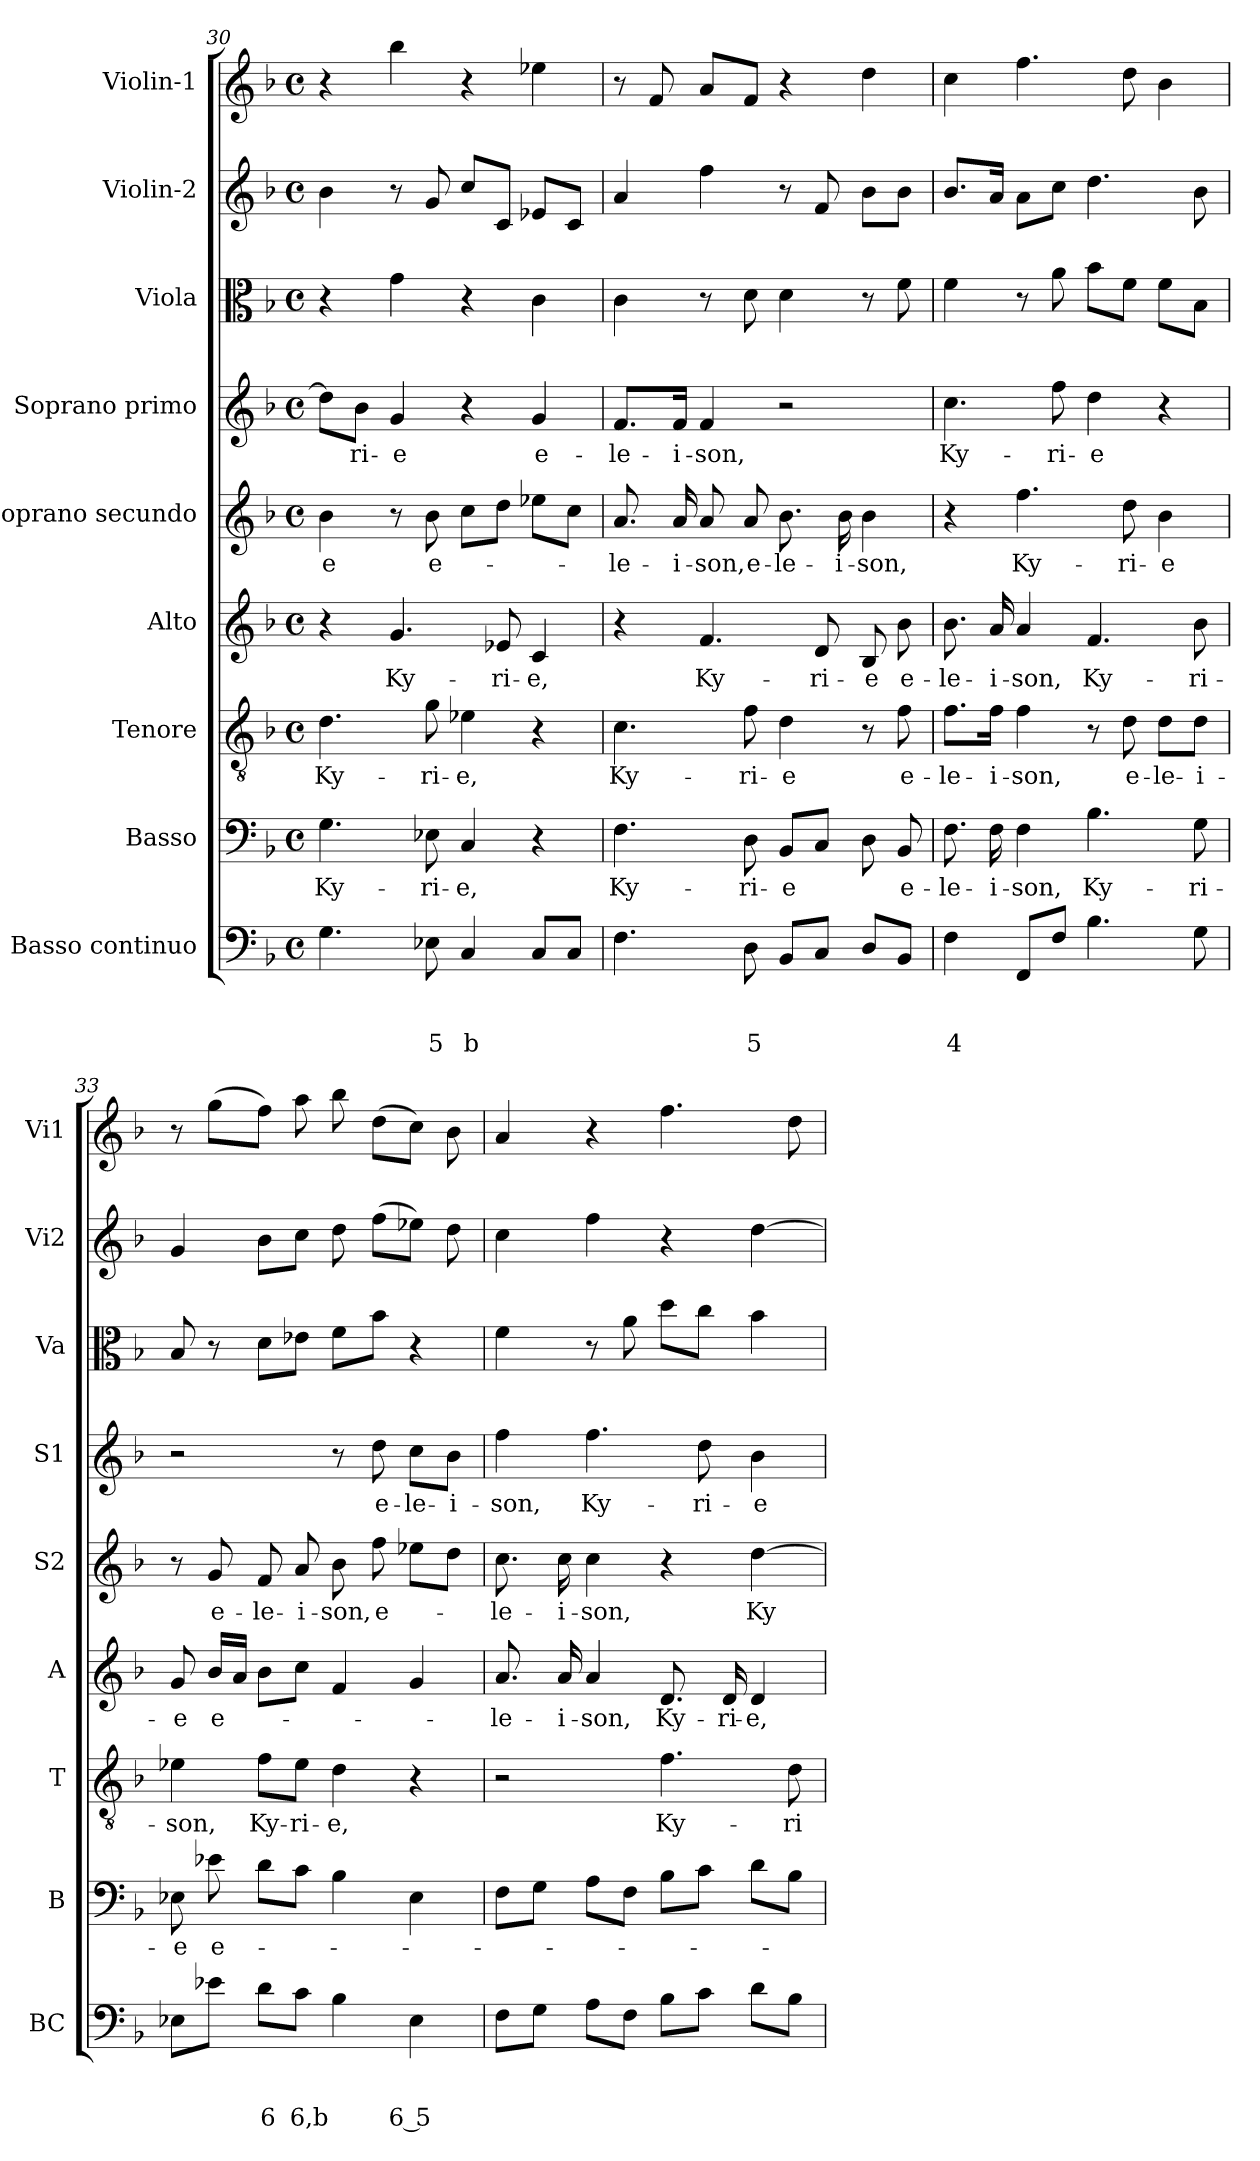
**kern	**text	**text	**text	**kern	**text	**kern	**text	**kern	**text	**kern	**text	**kern	**text	**kern	**kern	**kern
*part9	*part9	*part9	*part9	*part8	*part8	*part7	*part7	*part6	*part6	*part5	*part5	*part4	*part4	*part3	*part2	*part1
*staff9	*staff9	*staff9	*staff9	*staff8	*staff8	*staff7	*staff7	*staff6	*staff6	*staff5	*staff5	*staff4	*staff4	*staff3	*staff2	*staff1
*I"Basso continuo	*	*	*	*I"Basso	*	*I"Tenore	*	*I"Alto	*	*I"Soprano secundo	*	*I"Soprano primo	*	*I"Viola	*I"Violin-2	*I"Violin-1
*I'BC	*	*	*	*I'B	*	*I'T	*	*I'A	*	*I'S2	*	*I'S1	*	*I'Va	*I'Vi2	*I'Vi1
*clefF4	*	*	*	*clefF4	*	*clefGv2	*	*clefG2	*	*clefG2	*	*clefG2	*	*clefC3	*clefG2	*clefG2
*k[b-]	*	*	*	*k[b-]	*	*k[b-]	*	*k[b-]	*	*k[b-]	*	*k[b-]	*	*k[b-]	*k[b-]	*k[b-]
*F:	*	*	*	*F:	*	*F:	*	*F:	*	*F:	*	*F:	*	*F:	*F:	*F:
*M4/4	*	*	*	*M4/4	*	*M4/4	*	*M4/4	*	*M4/4	*	*M4/4	*	*M4/4	*M4/4	*M4/4
*met(c)	*	*	*	*met(c)	*	*met(c)	*	*met(c)	*	*met(c)	*	*met(c)	*	*met(c)	*met(c)	*met(c)
=30	=30	=30	=30	=30	=30	=30	=30	=30	=30	=30	=30	=30	=30	=30	=30	=30
!	!	!	!	!	!LO:LY:b	!	!LO:LY:b	!	!	!	!LO:LY:b	!	!	!	!	!
4.G\	.	.	.	4.G\	Ky-	4.d\	Ky-	4r	.	4b-\	-e	8dd\L]	.	4r	4b-\	4r
!	!	!	!	!	!	!	!	!	!	!	!	!	!LO:LY:b	!	!	!
.	.	.	.	.	.	.	.	.	.	.	.	8b-\J	-ri-	.	.	.
!	!	!	!	!	!	!	!	!	!LO:LY:b	!	!	!	!LO:LY:b	!	!	!
.	.	.	.	.	.	.	.	4.g/	Ky-	8r	.	4g/	-e	4g\	8r	4bb-\
!	!	!	!LO:LY:b	!	!LO:LY:b	!	!LO:LY:b	!	!	!	!LO:LY:b	!	!	!	!	!
8E-X\	.	.	5	8E-X\	-ri-	8g\	-ri-	.	.	8b-\	e-	.	.	.	8g/	.
!	!	!	!LO:LY:b	!	!LO:LY:b	!	!LO:LY:b	!	!	!	!	!	!	!	!	!
4C/	.	.	b	4C/	-e,	4e-X\	-e,	.	.	8cc\L	.	4r	.	4r	8cc/L	4r
!	!	!	!	!	!	!	!	!	!LO:LY:b	!	!	!	!	!	!	!
.	.	.	.	.	.	.	.	8e-X/	-ri-	8dd\J	.	.	.	.	8c/J	.
!	!	!	!	!	!	!	!	!	!LO:LY:b	!	!	!	!LO:LY:b	!	!	!
8C/L	.	.	.	4r	.	4r	.	4c/	-e,	8ee-X\L	.	4g/	e-	4c\	8e-X/L	4ee-X\
8C/J	.	.	.	.	.	.	.	.	.	8cc\J	.	.	.	.	8c/J	.
=31	=31	=31	=31	=31	=31	=31	=31	=31	=31	=31	=31	=31	=31	=31	=31	=31
!	!	!	!	!	!LO:LY:b	!	!LO:LY:b	!	!	!	!LO:LY:b	!	!LO:LY:b	!	!	!
4.F\	.	.	.	4.F\	Ky-	4.c\	Ky-	4r	.	8.a/	-le-	8.f/L	-le-	4c\	4a/	8r
.	.	.	.	.	.	.	.	.	.	.	.	.	.	.	.	8f/
!	!	!	!	!	!	!	!	!	!	!	!LO:LY:b	!	!LO:LY:b	!	!	!
.	.	.	.	.	.	.	.	.	.	16a/	-i-	16f/Jk	-i-	.	.	.
!	!	!	!	!	!	!	!	!	!LO:LY:b	!	!LO:LY:b	!	!LO:LY:b	!	!	!
.	.	.	.	.	.	.	.	4.f/	Ky-	8a/	-son,	4f/	-son,	8r	4ff\	8a/L
!	!	!	!LO:LY:b	!	!LO:LY:b	!	!LO:LY:b	!	!	!	!LO:LY:b	!	!	!	!	!
8D\	.	.	5	8D\	-ri-	8f\	-ri-	.	.	8a/	e-	.	.	8d\	.	8f/J
!	!	!	!	!	!LO:LY:b	!	!LO:LY:b	!	!	!	!LO:LY:b	!	!	!	!	!
8BB-/L	.	.	.	8BB-/L	-e	4d\	-e	.	.	8.b-\	-le-	2r	.	4d\	8r	4r
!	!	!	!	!	!	!	!	!	!LO:LY:b	!	!	!	!	!	!	!
8C/J	.	.	.	8C/J	.	.	.	8d/	-ri-	.	.	.	.	.	8f/	.
!	!	!	!	!	!	!	!	!	!	!	!LO:LY:b	!	!	!	!	!
.	.	.	.	.	.	.	.	.	.	16b-\	-i-	.	.	.	.	.
!	!	!	!	!	!	!	!	!	!LO:LY:b	!	!LO:LY:b	!	!	!	!	!
8D/L	.	.	.	8D\	.	8r	.	8B-/	-e	4b-\	-son,	.	.	8r	8b-\L	4dd\
!	!	!	!	!	!LO:LY:b	!	!LO:LY:b	!	!LO:LY:b	!	!	!	!	!	!	!
8BB-/J	.	.	.	8BB-/	e-	8f\	e-	8b-\	e-	.	.	.	.	8f\	8b-\J	.
!!LO:PB:g=z
=32	=32	=32	=32	=32	=32	=32	=32	=32	=32	=32	=32	=32	=32	=32	=32	=32
!	!	!	!LO:LY:b	!	!LO:LY:b	!	!LO:LY:b	!	!LO:LY:b	!	!	!	!LO:LY:b	!	!	!
4F\	.	.	4	8.F\	-le-	8.f\L	-le-	8.b-\	-le-	4r	.	4.cc\	Ky-	4f\	8.b-/L	4cc\
!	!	!	!	!	!LO:LY:b	!	!LO:LY:b	!	!LO:LY:b	!	!	!	!	!	!	!
.	.	.	.	16F\	-i-	16f\Jk	-i-	16a/	-i-	.	.	.	.	.	16a/Jk	.
!	!	!	!	!	!LO:LY:b	!	!LO:LY:b	!	!LO:LY:b	!	!LO:LY:b	!	!	!	!	!
8FF/L	.	.	.	4F\	-son,	4f\	-son,	4a/	-son,	4.ff\	Ky-	.	.	8r	8a\L	4.ff\
!	!	!	!	!	!	!	!	!	!	!	!	!	!LO:LY:b	!	!	!
8F/J	.	.	.	.	.	.	.	.	.	.	.	8ff\	-ri-	8a\	8cc\J	.
!	!	!	!	!	!LO:LY:b	!	!	!	!LO:LY:b	!	!	!	!LO:LY:b	!	!	!
4.B-\	.	.	.	4.B-\	Ky-	8r	.	4.f/	Ky-	.	.	4dd\	-e	8b-\L	4.dd\	.
!	!	!	!	!	!	!	!LO:LY:b	!	!	!	!LO:LY:b	!	!	!	!	!
.	.	.	.	.	.	8d\	e-	.	.	8dd\	-ri-	.	.	8f\J	.	8dd\
!	!	!	!	!	!	!	!LO:LY:b	!	!	!	!LO:LY:b	!	!	!	!	!
.	.	.	.	.	.	8d\L	-le-	.	.	4b-\	-e	4r	.	8f\L	.	4b-\
!	!	!	!	!	!LO:LY:b	!	!LO:LY:b	!	!LO:LY:b	!	!	!	!	!	!	!
8G\	.	.	.	8G\	-ri-	8d\J	-i-	8b-\	-ri-	.	.	.	.	8B-\J	8b-\	.
=33	=33	=33	=33	=33	=33	=33	=33	=33	=33	=33	=33	=33	=33	=33	=33	=33
!	!	!	!	!	!LO:LY:b	!	!LO:LY:b	!	!LO:LY:b	!	!	!	!	!	!	!
8E-X\L	.	.	.	8E-X\	-e	4e-X\	-son,	8g/	-e	8r	.	2r	.	8B-/	4g/	8r
!	!	!	!	!	!LO:LY:b	!	!	!	!LO:LY:b	!	!LO:LY:b	!	!	!	!	!
8e-X\J	.	.	.	8e-X\	e-	.	.	16b-/LL	e-	8g/	e-	.	.	8r	.	(>8gg\L
.	.	.	.	.	.	.	.	16a/JJ	.	.	.	.	.	.	.	.
!	!	!	!LO:LY:b	!	!	!	!LO:LY:b	!	!	!	!LO:LY:b	!	!	!	!	!
8d\L	.	.	6	8d\L	.	8f\L	Ky-	8b-\L	.	8f/	-le-	.	.	8d\L	8b-\L	8ff\J)
!	!	!	!LO:LY:b	!	!	!	!LO:LY:b	!	!	!	!LO:LY:b	!	!	!	!	!
8c\J	.	.	6,b	8c\J	.	8e-\J	-ri-	8cc\J	.	8a/	-i-	.	.	8e-X\J	8cc\J	8aa\
!	!	!	!	!	!	!	!LO:LY:b	!	!	!	!LO:LY:b	!	!	!	!	!
4B-\	.	.	.	4B-\	.	4d\	-e,	4f/	.	8b-\	-son,	8r	.	8f\L	8dd\	8bb-\
!	!	!	!	!	!	!	!	!	!	!	!LO:LY:b	!	!LO:LY:b	!	!	!
.	.	.	.	.	.	.	.	.	.	8ff\	e-	8dd\	e-	8b-\J	(>8ff\L	(>8dd\L
!	!	!	!LO:LY:b	!	!	!	!	!	!	!	!	!	!LO:LY:b	!	!	!
4E-\	.	.	6 5	4E-\	.	4r	.	4g/	.	8ee-X\L	.	8cc\L	-le-	4r	8ee-X\J)	8cc\J)
!	!	!	!	!	!	!	!	!	!	!	!	!	!LO:LY:b	!	!	!
.	.	.	.	.	.	.	.	.	.	8dd\J	.	8b-\J	-i-	.	8dd\	8b-\
=34	=34	=34	=34	=34	=34	=34	=34	=34	=34	=34	=34	=34	=34	=34	=34	=34
!	!	!	!	!	!	!	!	!	!LO:LY:b	!	!LO:LY:b	!	!LO:LY:b	!	!	!
8F\L	.	.	.	8F\L	.	2r	.	8.a/	-le-	8.cc\	-le-	4ff\	-son,	4f\	4cc\	4a/
8G\J	.	.	.	8G\J	.	.	.	.	.	.	.	.	.	.	.	.
!	!	!	!	!	!	!	!	!	!LO:LY:b	!	!LO:LY:b	!	!	!	!	!
.	.	.	.	.	.	.	.	16a/	-i-	16cc\	-i-	.	.	.	.	.
!	!	!	!	!	!	!	!	!	!LO:LY:b	!	!LO:LY:b	!	!LO:LY:b	!	!	!
8A\L	.	.	.	8A\L	.	.	.	4a/	-son,	4cc\	-son,	4.ff\	Ky-	8r	4ff\	4r
8F\J	.	.	.	8F\J	.	.	.	.	.	.	.	.	.	8a\	.	.
!	!	!	!	!	!	!	!LO:LY:b	!	!LO:LY:b	!	!	!	!	!	!	!
8B-\L	.	.	.	8B-\L	.	4.f\	Ky-	8.d/	Ky-	4r	.	.	.	8dd\L	4r	4.ff\
!	!	!	!	!	!	!	!	!	!	!	!	!	!LO:LY:b	!	!	!
8c\J	.	.	.	8c\J	.	.	.	.	.	.	.	8dd\	-ri-	8cc\J	.	.
!	!	!	!	!	!	!	!	!	!LO:LY:b	!	!	!	!	!	!	!
.	.	.	.	.	.	.	.	16d/	-ri-	.	.	.	.	.	.	.
!	!	!	!	!	!	!	!	!	!LO:LY:b	!	!LO:LY:b	!	!LO:LY:b	!	!	!
8d\L	.	.	.	8d\L	.	.	.	4d/	-e,	[4dd\	Ky-	4b-\	-e	4b-\	[4dd\	.
!	!	!	!	!	!	!	!LO:LY:b	!	!	!	!	!	!	!	!	!
8B-\J	.	.	.	8B-\J	.	8d\	-ri-	.	.	.	.	.	.	.	.	8dd\
=	=	=	=	=	=	=	=	=	=	=	=	=	=	=	=	=
*-	*-	*-	*-	*-	*-	*-	*-	*-	*-	*-	*-	*-	*-	*-	*-	*-
